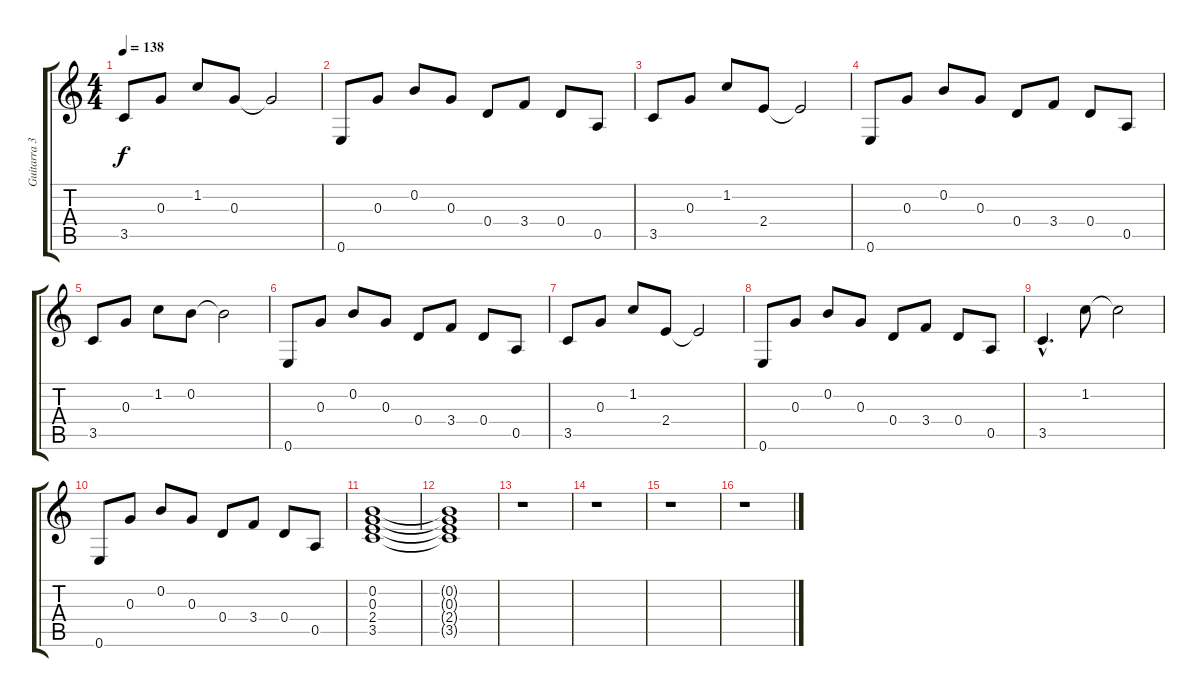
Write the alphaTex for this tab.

\track ("Guitarra 3" "Guitarra 3") {instrument distortionguitar}
\staff {score tabs}
\tuning (E4 B3 G3 D3 A2 E2) {hide}
\ts (4 4)
\tempo 138
\clef g2
\ks c
3.5.8{dy f instrument distortionguitar} 0.3.8 1.2.8 0.3.8 0.3{t}.2 |
0.6.8 0.3.8 0.2.8 0.3.8 0.4.8 3.4.8 0.4.8 0.5.8 |
3.5.8 0.3.8 1.2.8 2.4.8 2.4{t}.2 |
0.6.8 0.3.8 0.2.8 0.3.8 0.4.8 3.4.8 0.4.8 0.5.8 |
3.5.8 0.3.8 1.2.8 0.2.8 0.2{t}.2 |
0.6.8 0.3.8 0.2.8 0.3.8 0.4.8 3.4.8 0.4.8 0.5.8 |
3.5.8 0.3.8 1.2.8 2.4.8 2.4{t}.2 |
0.6.8 0.3.8 0.2.8 0.3.8 0.4.8 3.4.8 0.4.8 0.5.8 |
3.5{hac}.4{d} 1.2.8 1.2{t}.2 |
0.6.8 0.3.8 0.2.8 0.3.8 0.4.8 3.4.8 0.4.8 0.5.8 |
(0.2 0.3 2.4 3.5).1 |
(0.2{t} 0.3{t} 2.4{t} 3.5{t}).1 |
r.1 |
r.1 |
r.1 |
r.1
